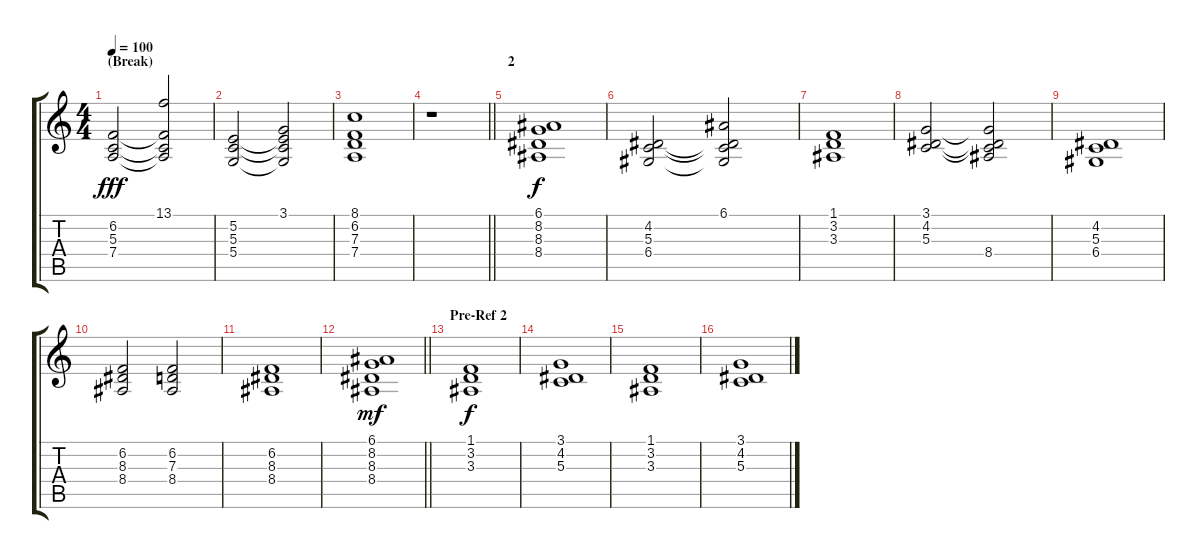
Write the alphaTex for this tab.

\track "" {instrument pad2warm}
\staff {score tabs}
\tuning (E4 B3 G3 D3 A2 E2) {hide}
\ts (4 4)
\section ("" "(Break)")
\tempo 100
\clef g2
\ks c
(6.2 5.3 7.4).2{dy fff} (13.1 6.2{t} 5.3{t} 7.4{t}).2 |
(5.2 5.3 5.4).2 (3.1 5.2{t} 5.3{t} 5.4{t}).2 |
(8.1 6.2 7.3 7.4).1 |
\barLineRight lightlight
r.1 |
\section ("" "2")
(6.1 8.2 8.3 8.4).1{dy f} |
(4.2 5.3 6.4).2 (6.1 4.2{t} 5.3{t} 6.4{t}).2 |
(1.1 3.2 3.3).1 |
(3.1 4.2 5.3).2 (3.1{t} 4.2{t} 5.3{t} 8.4).2 |
(4.2 5.3 6.4).1 |
(6.2 8.3 8.4).2 (6.2 7.3 8.4).2 |
(6.2 8.3 8.4).1 |
\barLineRight lightlight
(6.1 8.2 8.3 8.4).1{dy mf} |
\section ("" "Pre-Ref 2")
(1.1 3.2 3.3).1{dy f} |
(3.1 4.2 5.3).1 |
(1.1 3.2 3.3).1 |
(3.1 4.2 5.3).1
